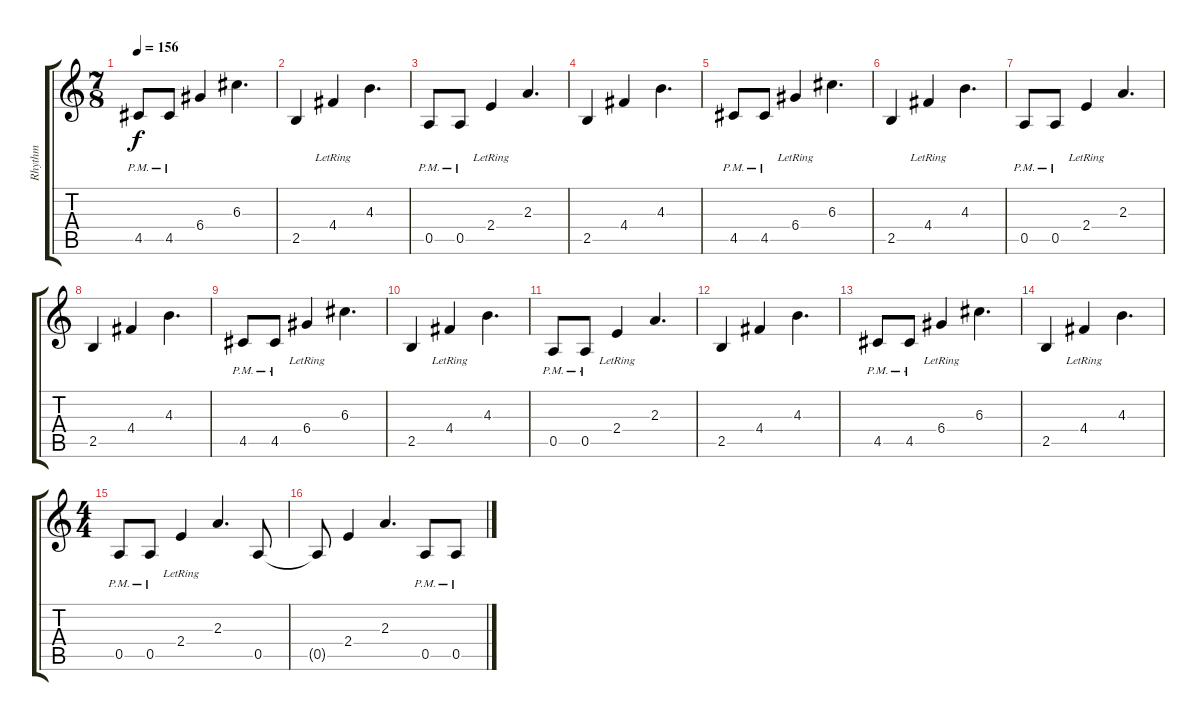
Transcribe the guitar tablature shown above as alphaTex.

\track ("Rhythm" "Rhythm") {instrument overdrivenguitar}
\staff {score tabs}
\tuning (E4 B3 G3 D3 A2 E2) {hide}
\ts (7 8)
\tempo 156
\clef g2
\ks c
4.5{pm}.8{dy f} 4.5{pm}.8 6.4.4 6.3.4{d} |
2.5.4 4.4{lr}.4 4.3.4{d} |
0.5{pm}.8 0.5{pm}.8 2.4{lr}.4 2.3.4{d} |
2.5.4 4.4.4 4.3.4{d} |
4.5{pm}.8 4.5{pm}.8 6.4{lr}.4 6.3.4{d} |
2.5.4 4.4{lr}.4 4.3.4{d} |
0.5{pm}.8 0.5{pm}.8 2.4{lr}.4 2.3.4{d} |
2.5.4 4.4.4 4.3.4{d} |
4.5{pm}.8 4.5{pm}.8 6.4{lr}.4 6.3.4{d} |
2.5.4 4.4{lr}.4 4.3.4{d} |
0.5{pm}.8 0.5{pm}.8 2.4{lr}.4 2.3.4{d} |
2.5.4 4.4.4 4.3.4{d} |
4.5{pm}.8 4.5{pm}.8 6.4{lr}.4 6.3.4{d} |
2.5.4 4.4{lr}.4 4.3.4{d} |
\ts (4 4)
0.5{pm}.8 0.5{pm}.8 2.4{lr}.4 2.3.4{d} 0.5.8 |
0.5{t}.8 2.4.4 2.3.4{d} 0.5{pm}.8 0.5{pm}.8
